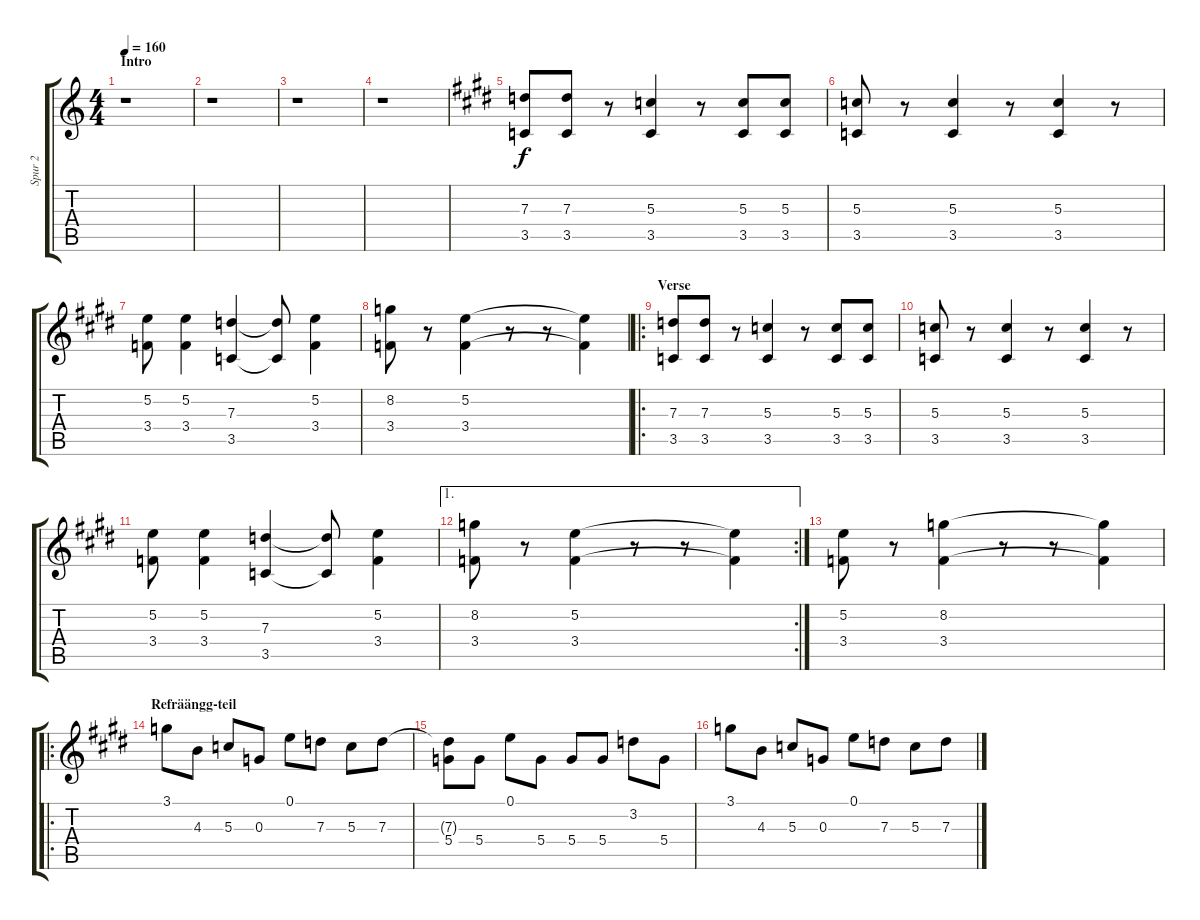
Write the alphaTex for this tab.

\track ("Spur 2" "Spur 2") {instrument distortionguitar}
\staff {score tabs}
\tuning (E4 B3 G3 D3 A2 E2) {hide}
\ts (4 4)
\section ("" "Intro")
\tempo 160
\clef g2
\ks c
r.1{dy f instrument distortionguitar} |
r.1 |
r.1 |
r.1 |
\ks e
(7.3 3.5).8{volume 10 instrument electricguitarclean} (7.3 3.5).8 r.8 (5.3 3.5).4 r.8 (5.3 3.5).8 (5.3 3.5).8 |
(5.3 3.5).8 r.8 (5.3 3.5).4 r.8 (5.3 3.5).4 r.8 |
(5.2 3.4).8 (5.2 3.4).4 (7.3 3.5).4 (7.3{t} 3.5{t}).8 (5.2 3.4).4 |
(8.2 3.4).8 r.8 (5.2 3.4).4 r.8 r.8 (5.2{t} 3.4{t}).4 |
\ro
\section ("" "Verse")
(7.3 3.5).8{volume 16 instrument electricguitarclean} (7.3 3.5).8 r.8 (5.3 3.5).4 r.8 (5.3 3.5).8 (5.3 3.5).8 |
(5.3 3.5).8 r.8 (5.3 3.5).4 r.8 (5.3 3.5).4 r.8 |
(5.2 3.4).8 (5.2 3.4).4 (7.3 3.5).4 (7.3{t} 3.5{t}).8 (5.2 3.4).4 |
\ae 1
\rc 2
(8.2 3.4).8 r.8 (5.2 3.4).4 r.8 r.8 (5.2{t} 3.4{t}).4 |
(5.2 3.4).8 r.8 (8.2 3.4).4 r.8 r.8 (8.2{t} 3.4{t}).4 |
\ro
\section ("" "Refräängg-teil")
3.1.8{instrument distortionguitar} 4.3.8 5.3.8 0.3.8 0.1.8 7.3.8 5.3.8 7.3.8 |
(7.3{t} 5.4).8 5.4.8 0.1.8 5.4.8 5.4.8 5.4.8 3.2.8 5.4.8 |
3.1.8 4.3.8 5.3.8 0.3.8 0.1.8 7.3.8 5.3.8 7.3.8
